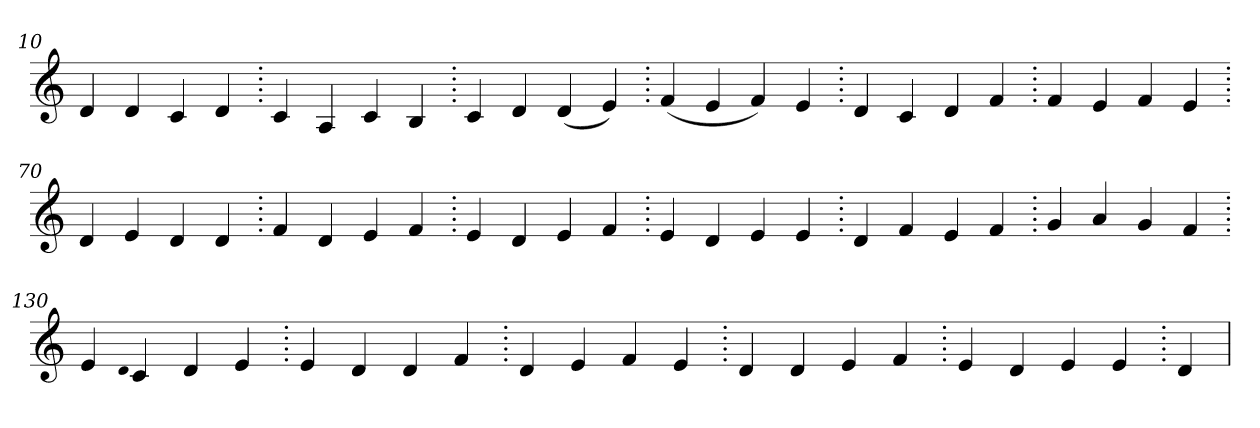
**kern
*part1
*staff1
*clefG2
=10.
4d
4d
4c
4d
=20.
4c
4A
4c
4B
=30.
4c
4d
(>4d
4e)
=40.
(>4f
4e
4f)
4e
=50.
4d
4c
4d
4f
=60.
4f
4e
4f
4e
=70.
4d
4e
4d
4d
=80.
4f
4d
4e
4f
=90.
4e
4d
4e
4f
=100.
4e
4d
4e
4e
=110.
4d
4f
4e
4f
=120.
4g
4a
4g
4f
=130.
4e
qqd
4c
4d
4e
=140.
4e
4d
4d
4f
=150.
4d
4e
4f
4e
=160.
4d
4d
4e
4f
=170.
4e
4d
4e
4e
=180.
4d
=
*-
